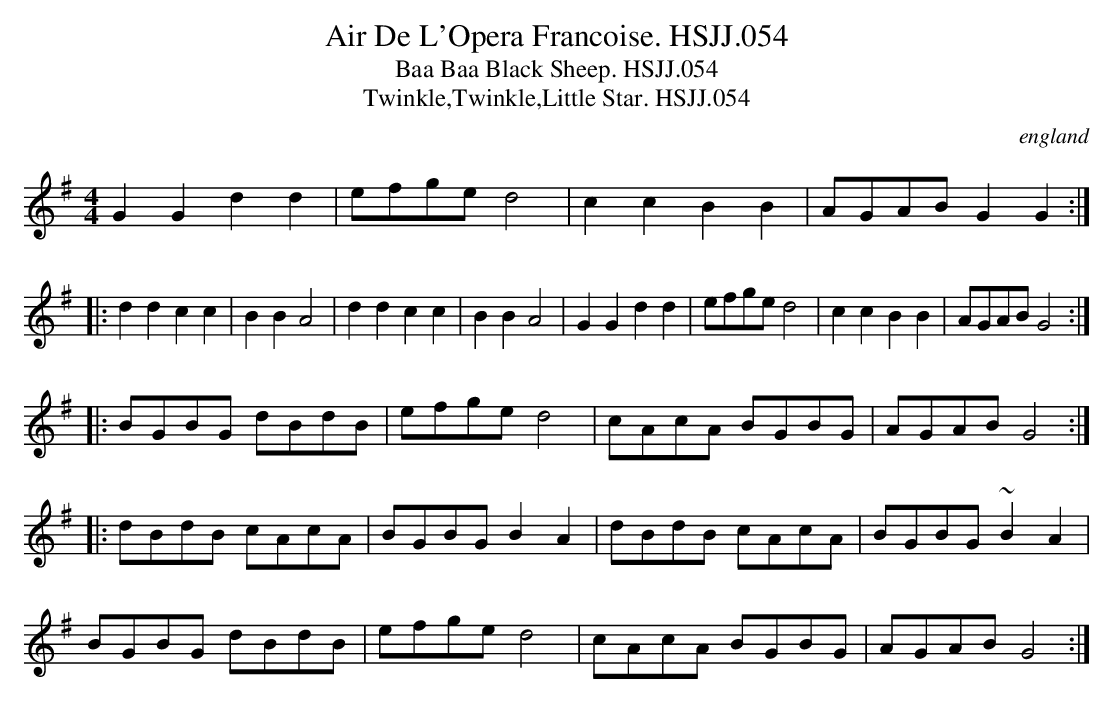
X:1
T:Air De L'Opera Francoise. HSJJ.054
T:Baa Baa Black Sheep. HSJJ.054
T:Twinkle,Twinkle,Little Star. HSJJ.054
O:england
M:4/4
L:1/8
K:G
G2G2d2d2|efged4|c2c2B2B2|AGABG2G2:|
|:d2d2c2c2|B2B2A4|d2d2c2c2|B2B2A4|G2G2d2d2|efged4|c2c2B2B2|AGABG4:|
|:BGBG dBdB|efged4|cAcA BGBG|AGABG4:|
|:dBdB cAcA|BGBGB2A2|dBdB cAcA|BGBG ~B2A2|
BGBG dBdB|efged4|cAcA BGBG|AGABG4:|]
